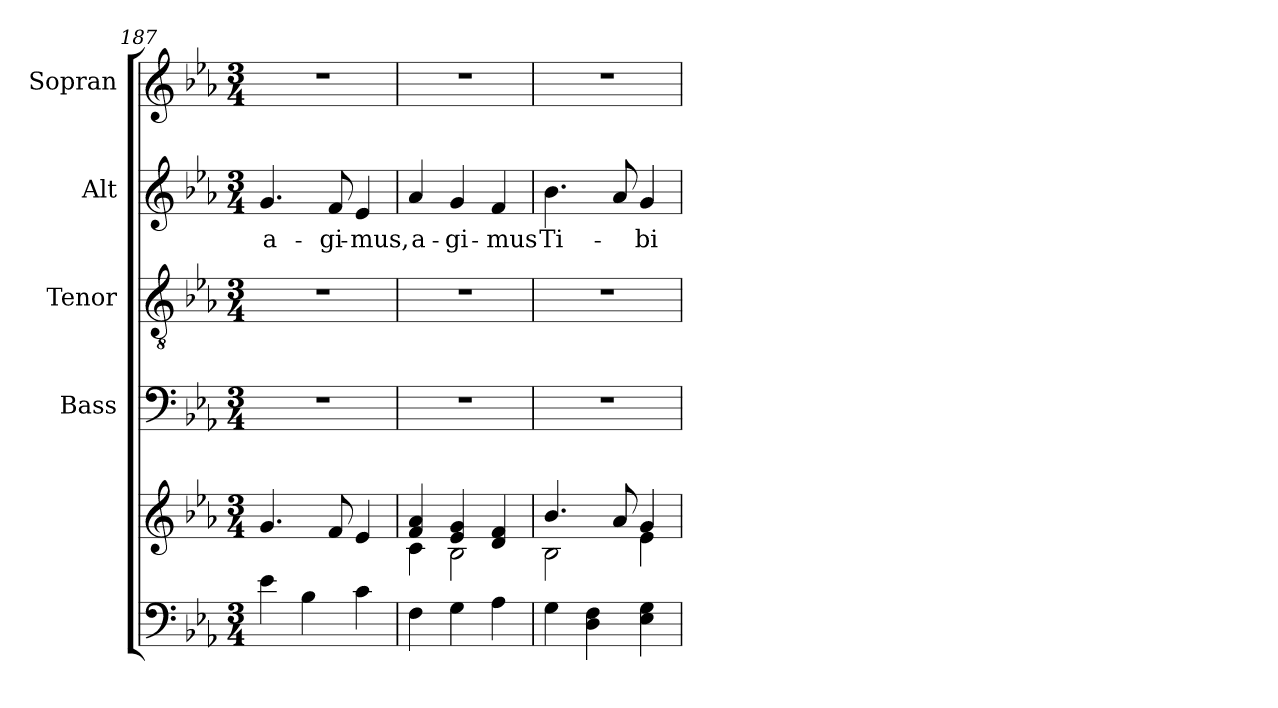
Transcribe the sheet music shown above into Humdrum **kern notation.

**kern	**kern	**kern	**kern	**kern	**text	**kern
*part5	*part5	*part4	*part3	*part2	*part2	*part1
*staff6	*staff5	*staff4	*staff3	*staff2	*staff2	*staff1
*	*	*I"Bass	*I"Tenor	*I"Alt	*	*I"Sopran
*	*	*I'B.	*I'T.	*I'A.	*	*I'S.
*clefF4	*clefG2	*clefF4	*clefGv2	*clefG2	*	*clefG2
*k[b-e-a-]	*k[b-e-a-]	*k[b-e-a-]	*k[b-e-a-]	*k[b-e-a-]	*	*k[b-e-a-]
*E-:	*E-:	*E-:	*E-:	*E-:	*	*E-:
*M3/4	*M3/4	*M3/4	*M3/4	*M3/4	*	*M3/4
=187	=187	=187	=187	=187	=187	=187
!	!	!	!	!	!LO:LY:b	!
4e-\	4.g/	2.r	2.r	4.g/	a-	2.r
4B-\	.	.	.	.	.	.
!	!	!	!	!	!LO:LY:b	!
.	8f/	.	.	8f/	-gi-	.
!	!	!	!	!	!LO:LY:b	!
4c\	4e-/	.	.	4e-/	-mus,	.
=188	=188	=188	=188	=188	=188	=188
*	*^	*	*	*	*	*
!	!	!	!	!	!	!LO:LY:b	!
4F\	4f/ 4a-/	4c\	2.r	2.r	4a-/	a-	2.r
!	!	!	!	!	!	!LO:LY:b	!
4G\	4e-/ 4g/	2B-\	.	.	4g/	-gi-	.
!	!	!	!	!	!	!LO:LY:b	!
4A-\	4d/ 4f/	.	.	.	4f/	-mus	.
=189	=189	=189	=189	=189	=189	=189	=189
!	!	!	!	!	!	!LO:LY:b	!
4G\	4.b-/	2B-\	2.r	2.r	4.b-\	Ti-	2.r
4D\ 4F\	.	.	.	.	.	.	.
.	8a-/	.	.	.	8a-/	.	.
!	!	!	!	!	!	!LO:LY:b	!
4E-\ 4G\	4g/	4e-\	.	.	4g/	-bi	.
*	*v	*v	*	*	*	*	*
=	=	=	=	=	=	=
*-	*-	*-	*-	*-	*-	*-
